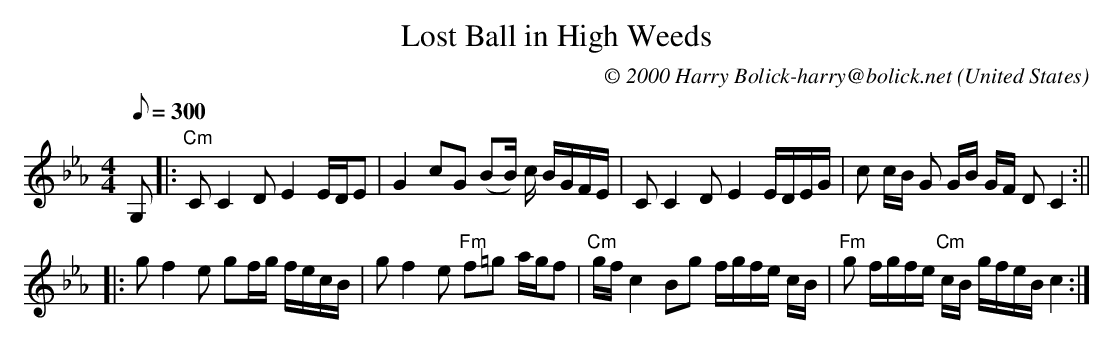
X:1
T:Lost Ball in High Weeds
C:© 2000 Harry Bolick-harry@bolick.net
O:United States
M:4/4
L:1/8
Q:300
K:Cm
 G, |: "Cm" C C2 D E2 E/2D/2E | G2 cG (BB/2) c/2 B/2G/2F/2E/2 | C C2 D E2 E/2D/2E/2G/2 | c c/2B/2 G G/2B/2 G/2F/2 D C2:||
 |: g f2 e gf/2g/2 f/2e/2c/2B/2 |  g f2 e "Fm" f=g a/2g/2f  | "Cm" g/2f/2 c2 Bg f/2g/2f/2e/2 c/2B/2  | "Fm" g f/2g/2f/2e/2 "Cm" c/2B/2 g/2f/2e/2B/2 c2 :|
